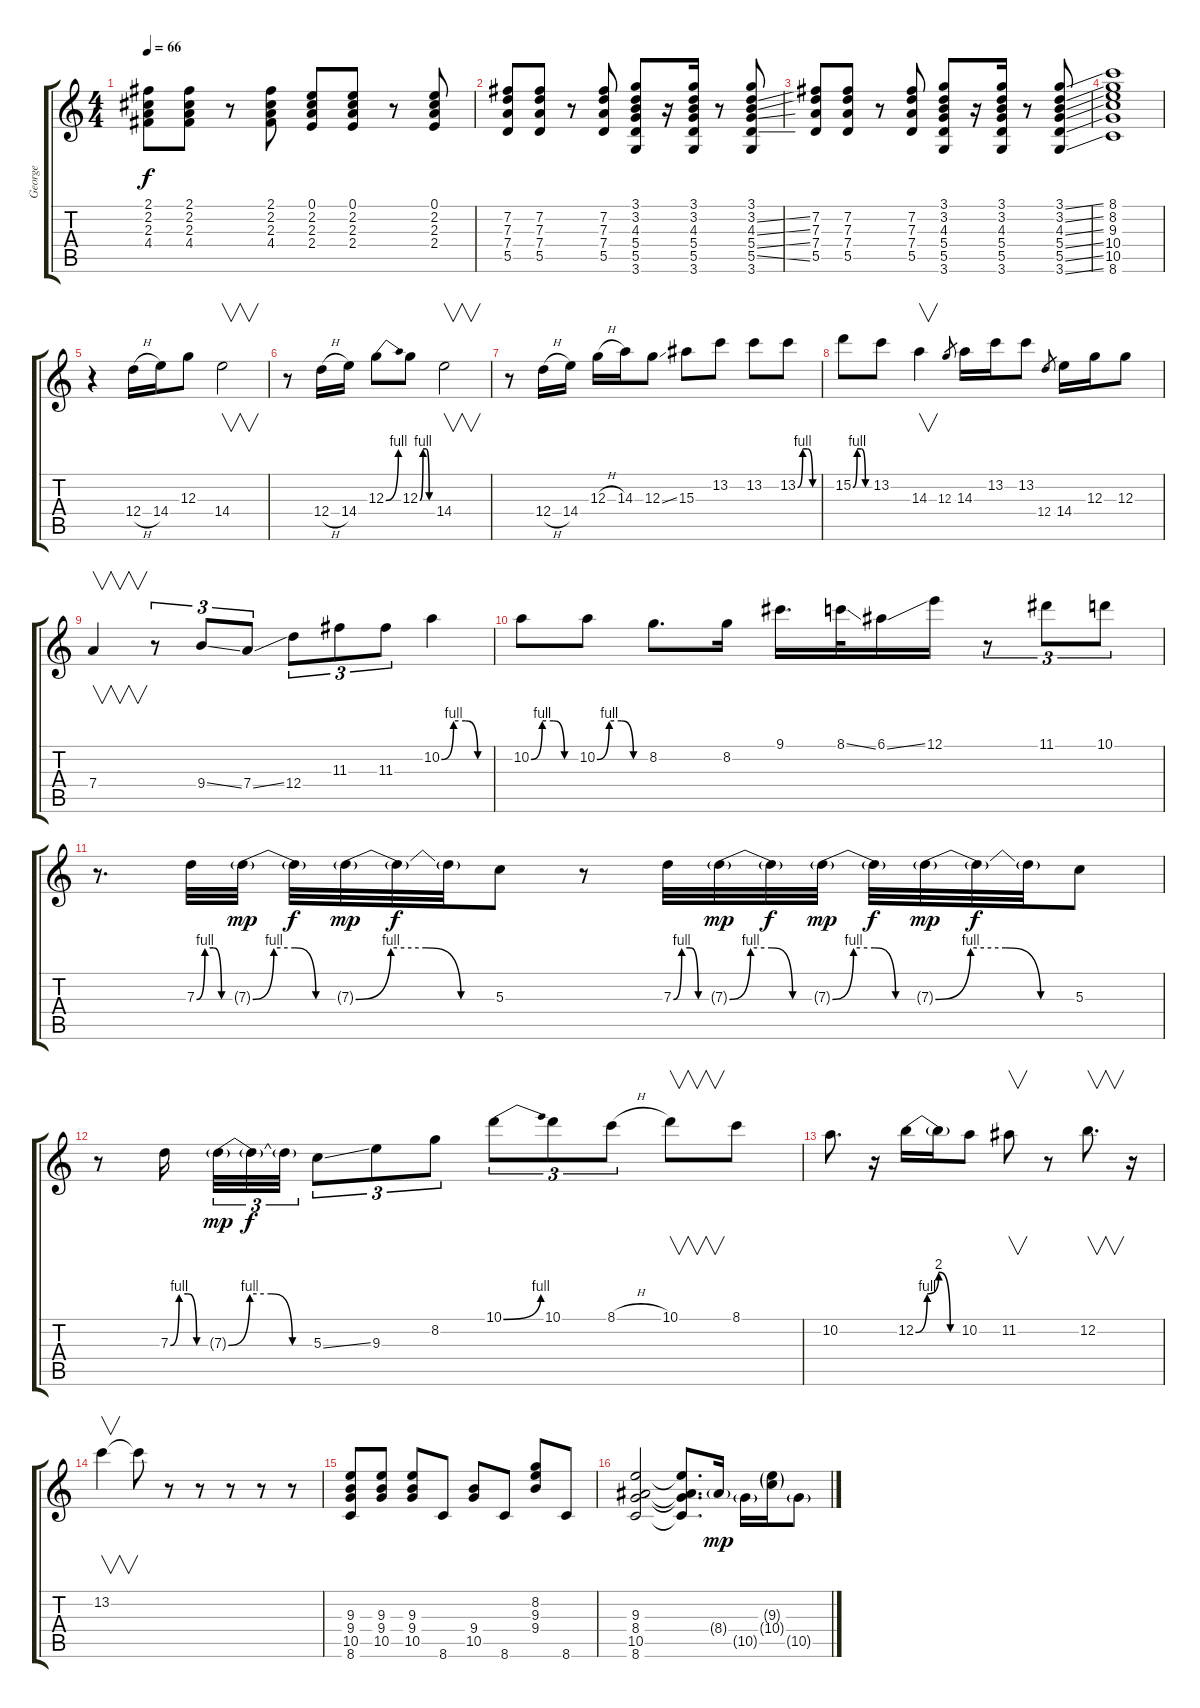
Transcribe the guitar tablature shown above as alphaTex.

\track ("George" "George") {instrument overdrivenguitar}
\staff {score tabs}
\tuning (E4 B3 G3 D3 A2 E2) {hide}
\ts (4 4)
\tempo 66
\clef g2
\ks c
(2.1 2.2 2.3 4.4).8{dy f} (2.1 2.2 2.3 4.4).8 r.8 (2.1 2.2 2.3 4.4).8 (0.1 2.2 2.3 2.4).8 (0.1 2.2 2.3 2.4).8 r.8 (0.1 2.2 2.3 2.4).8 |
(7.2 7.3 7.4 5.5).8 (7.2 7.3 7.4 5.5).8 r.8 (7.2 7.3 7.4 5.5).8 (3.1 3.2 4.3 5.4 5.5 3.6).8 r.16 (3.1 3.2 4.3 5.4 5.5 3.6).16 r.8 (3.1 3.2{ss} 4.3{ss} 5.4{ss} 5.5{ss} 3.6).8 |
(7.2 7.3 7.4 5.5).8 (7.2 7.3 7.4 5.5).8 r.8 (7.2 7.3 7.4 5.5).8 (3.1 3.2 4.3 5.4 5.5 3.6).8 r.16 (3.1 3.2 4.3 5.4 5.5 3.6).16 r.8 (3.1{ss} 3.2{ss} 4.3{ss} 5.4{ss} 5.5{ss} 3.6{ss}).8 |
(8.1 8.2 9.3 10.4 10.5 8.6).1 |
r.4 12.4{h}.16 14.4.16 12.3.8 14.4.2{v} |
r.8 12.4{h}.16 14.4.16 12.3{be (bend 0 0 60 4)}.8 12.3{be (custom 0 0 15 4 30 4 45 0 60 0)}.8 14.4.2{v} |
r.8 12.4{h}.16 14.4.16 12.3{h}.16 14.3.16 12.3{ss}.8 15.3.8 13.2.8 13.2.8 13.2{be (custom 0 0 15 4 30 4 45 0 60 0)}.8 |
15.2{be (custom 0 0 15 4 30 4 45 0 60 0)}.8 13.2.8 14.3.4{v} 12.3.8{gr} 14.3.16 13.2.16 13.2.8 12.4.8{gr} 14.4.16 12.3.16 12.3.8 |
7.4.4{v} r.8{tu (3 2)} 9.4{ss}.8{tu (3 2)} 7.4{ss}.8{tu (3 2)} 12.4.8{tu (3 2)} 11.3.8{tu (3 2)} 11.3.8{tu (3 2)} 10.2{be (custom 0 0 15 4 30 4 45 0 60 0)}.4 |
10.2{be (custom 0 0 15 4 30 4 45 0 60 0)}.8 10.2{be (custom 0 0 15 4 30 4 45 0 60 0)}.8 8.2.8{d} 8.2.16 9.1.16{d} 8.1{ss}.32 6.1{ss}.16 12.1.16 r.8{tu (3 2)} 11.1.8{tu (3 2)} 10.1.8{tu (3 2)} |
r.8{d} 7.3{be (custom 0 0 15 4 30 4 45 0 60 0)}.32 7.3{be (custom 0 0 15 4 30 4 45 0 60 0) g}.32{dy mp} 7.3{t}.32{dy f} 7.3{be (custom 0 0 15 4 30 4 45 0 60 0) g}.32{dy mp} 7.3{t}.32{dy f} 7.3{t}.32 5.3.8 r.8 7.3{be (custom 0 0 15 4 30 4 45 0 60 0)}.32 7.3{be (custom 0 0 15 4 30 4 45 0 60 0) g}.32{dy mp} 7.3{t}.32{dy f} 7.3{be (custom 0 0 15 4 30 4 45 0 60 0) g}.32{dy mp} 7.3{t}.32{dy f} 7.3{be (custom 0 0 15 4 30 4 45 0 60 0) g}.32{dy mp} 7.3{t}.32{dy f} 7.3{t}.32 5.3.8 |
r.8 7.3{be (custom 0 0 15 4 30 4 45 0 60 0)}.16 7.3{be (custom 0 0 15 4 30 4 45 0 60 0) g}.32{tu (3 2) dy mp} 7.3{t}.32{tu (3 2) dy f} 7.3{t}.32{tu (3 2)} 5.3{ss}.8{tu (3 2)} 9.3.8{tu (3 2)} 8.2.8{tu (3 2)} 10.1{be (bend 0 0 60 4)}.8{tu (3 2)} 10.1.8{tu (3 2)} 8.1{h}.8{tu (3 2)} 10.1.8{v} 8.1.8 |
10.2.8{d} r.16 12.2{be (custom 0 0 15 4 30 8 45 0 60 0)}.16 12.2{t}.16 10.2.8 11.2.8{v} r.8 12.2.8{v d} r.16 |
13.2.4{v} 13.2{t}.8 r.8 r.8 r.8 r.8 r.8 |
(9.3 9.4 10.5 8.6).8 (9.3 9.4 10.5).8 (9.3 9.4 10.5).8 8.6.8 (9.4 10.5).8 8.6.8 (8.2 9.3 9.4).8 8.6.8 |
(9.3 8.4 10.5 8.6).2 (9.3{t} 8.4{t} 10.5{t} 8.6{t}).8{d} 8.4{g}.16{dy mp} 10.5{g}.16 (9.3{g} 10.4{g}).16 10.5{g}.8
